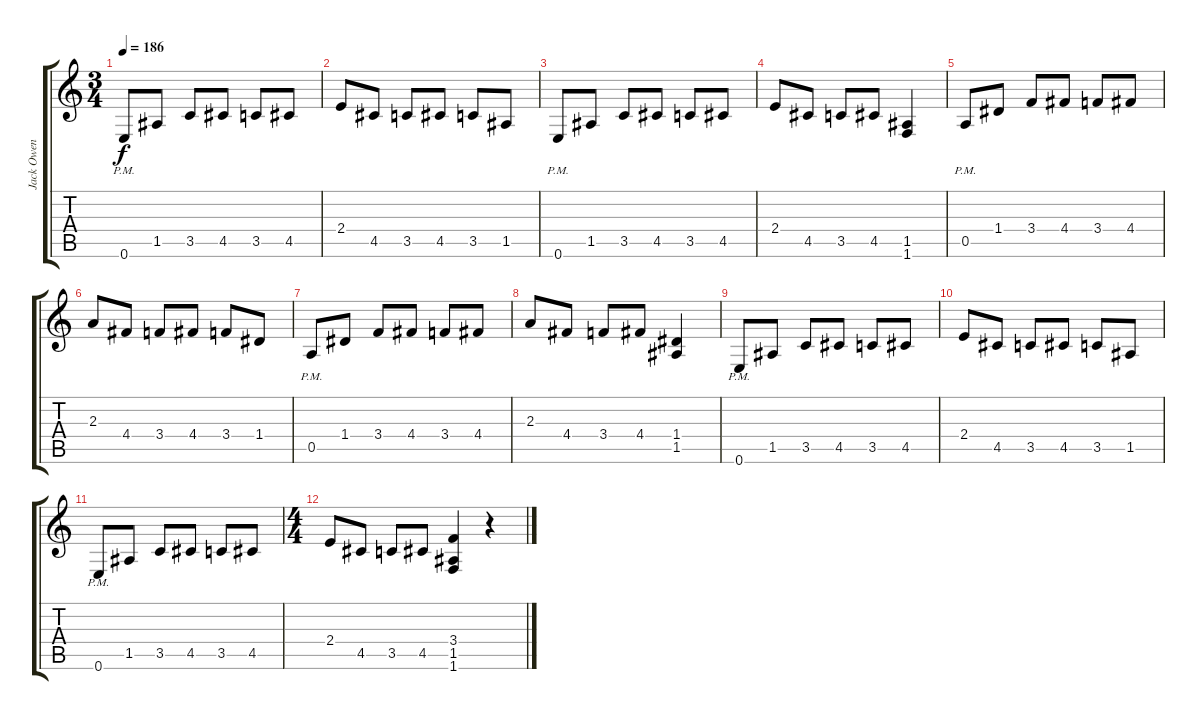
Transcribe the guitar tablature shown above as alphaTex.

\track ("Jack Owen" "Jack Owen") {instrument distortionguitar}
\staff {score tabs}
\tuning (E4 B3 G3 D3 A2 E2) {hide}
\ts (3 4)
\tempo 186
\clef g2
\ks c
0.6{pm}.8{dy f} 1.5.8 3.5.8 4.5.8 3.5.8 4.5.8 |
2.4.8 4.5.8 3.5.8 4.5.8 3.5.8 1.5.8 |
0.6{pm}.8 1.5.8 3.5.8 4.5.8 3.5.8 4.5.8 |
2.4.8 4.5.8 3.5.8 4.5.8 (1.5 1.6).4 |
0.5{pm}.8 1.4.8 3.4.8 4.4.8 3.4.8 4.4.8 |
2.3.8 4.4.8 3.4.8 4.4.8 3.4.8 1.4.8 |
0.5{pm}.8 1.4.8 3.4.8 4.4.8 3.4.8 4.4.8 |
2.3.8 4.4.8 3.4.8 4.4.8 (1.4 1.5).4 |
0.6{pm}.8 1.5.8 3.5.8 4.5.8 3.5.8 4.5.8 |
2.4.8 4.5.8 3.5.8 4.5.8 3.5.8 1.5.8 |
0.6{pm}.8 1.5.8 3.5.8 4.5.8 3.5.8 4.5.8 |
\ts (4 4)
2.4.8 4.5.8 3.5.8 4.5.8 (3.4 1.5 1.6).4 r.4
